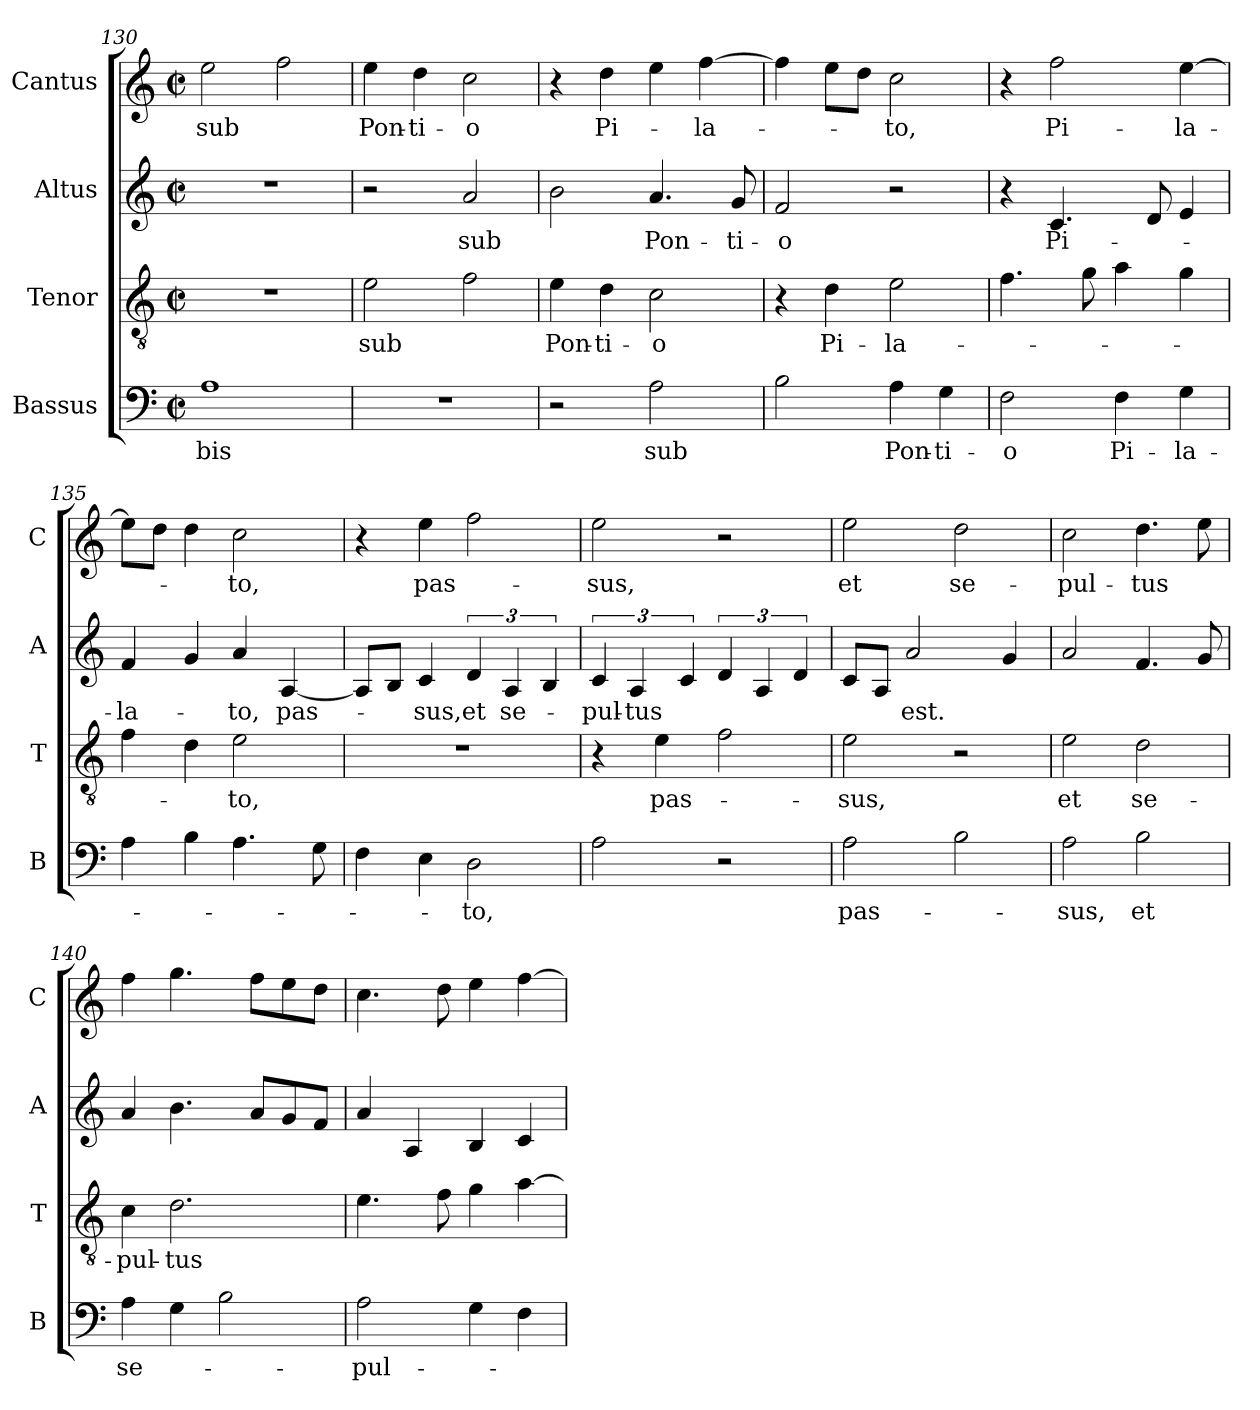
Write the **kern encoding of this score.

**kern	**text	**kern	**text	**kern	**text	**kern	**text
*part4	*part4	*part3	*part3	*part2	*part2	*part1	*part1
*staff4	*staff4	*staff3	*staff3	*staff2	*staff2	*staff1	*staff1
*I"Bassus	*	*I"Tenor	*	*I"Altus	*	*I"Cantus	*
*I'B	*	*I'T	*	*I'A	*	*I'C	*
!!LO:PB:g=z
*clefF4	*	*clefGv2	*	*clefG2	*	*clefG2	*
*k[]	*	*k[]	*	*k[]	*	*k[]	*
*C:	*	*C:	*	*C:	*	*C:	*
*M2/2	*	*M2/2	*	*M2/2	*	*M2/2	*
*met(c|)	*	*met(c|)	*	*met(c|)	*	*met(c|)	*
=130	=130	=130	=130	=130	=130	=130	=130
!	!LO:LY:b	!	!	!	!	!	!
!	!	!	!	!	!	!	!LO:LY:b
1A	-bis	1r	.	1r	.	2ee\	sub
.	.	.	.	.	.	2ff\	.
=131	=131	=131	=131	=131	=131	=131	=131
!	!	!	!LO:LY:b	!	!	!	!
!	!	!	!	!	!	!	!LO:LY:b
1r	.	2e\	sub	2r	.	4ee\	Pon-
!	!	!	!	!	!	!	!LO:LY:b
.	.	.	.	.	.	4dd\	-ti-
!	!	!	!	!	!LO:LY:b	!	!
!	!	!	!	!	!	!	!LO:LY:b
.	.	2f\	.	2a/	sub	2cc\	-o
=132	=132	=132	=132	=132	=132	=132	=132
!	!	!	!LO:LY:b	!	!	!	!
2r	.	4e\	Pon-	2b\	.	4r	.
!	!	!	!LO:LY:b	!	!	!	!
!	!	!	!	!	!	!	!LO:LY:b
.	.	4d\	-ti-	.	.	4dd\	Pi-
!	!LO:LY:b	!	!	!	!	!	!
!	!	!	!LO:LY:b	!	!	!	!
!	!	!	!	!	!LO:LY:b	!	!
2A\	sub	2c\	-o	4.a/	Pon-	4ee\	.
!	!	!	!	!	!	!	!LO:LY:b
.	.	.	.	.	.	[4ff\	-la-
!	!	!	!	!	!LO:LY:b	!	!
.	.	.	.	8g/	-ti-	.	.
=133	=133	=133	=133	=133	=133	=133	=133
!	!	!	!	!	!LO:LY:b	!	!
2B\	.	4r	.	2f/	-o	4ff\]	.
!	!	!	!LO:LY:b	!	!	!	!
.	.	4d\	Pi-	.	.	8ee\L	.
.	.	.	.	.	.	8dd\J	.
!	!LO:LY:b	!	!	!	!	!	!
!	!	!	!LO:LY:b	!	!	!	!
!	!	!	!	!	!	!	!LO:LY:b
4A\	Pon-	2e\	-la-	2r	.	2cc\	-to,
!	!LO:LY:b	!	!	!	!	!	!
4G\	-ti-	.	.	.	.	.	.
=134	=134	=134	=134	=134	=134	=134	=134
!	!LO:LY:b	!	!	!	!	!	!
2F\	-o	4.f\	.	4r	.	4r	.
!	!	!	!	!	!LO:LY:b	!	!
!	!	!	!	!	!	!	!LO:LY:b
.	.	.	.	4.c/	Pi-	2ff\	Pi-
.	.	8g\	.	.	.	.	.
!	!LO:LY:b	!	!	!	!	!	!
4F\	Pi-	4a\	.	.	.	.	.
.	.	.	.	8d/	.	.	.
!	!LO:LY:b	!	!	!	!	!	!
!	!	!	!	!	!	!	!LO:LY:b
4G\	-la-	4g\	.	4e/	.	[4ee\	-la-
=135	=135	=135	=135	=135	=135	=135	=135
!	!	!	!	!	!LO:LY:b	!	!
4A\	.	4f\	.	4f/	-la-	8ee\L]	.
.	.	.	.	.	.	8dd\J	.
4B\	.	4d\	.	4g/	.	4dd\	.
!	!	!	!LO:LY:b	!	!	!	!
!	!	!	!	!	!LO:LY:b	!	!
!	!	!	!	!	!	!	!LO:LY:b
4.A\	.	2e\	-to,	4a/	-to,	2cc\	-to,
!	!	!	!	!	!LO:LY:b	!	!
.	.	.	.	[4A/	pas-	.	.
8G\	.	.	.	.	.	.	.
!!LO:LB:g=z
=136	=136	=136	=136	=136	=136	=136	=136
4F\	.	1r	.	8A/L]	.	4r	.
.	.	.	.	8B/J	.	.	.
!	!	!	!	!	!LO:LY:b	!	!
!	!	!	!	!	!	!	!LO:LY:b
4E\	.	.	.	4c/	-sus,	4ee\	pas-
!	!LO:LY:b	!	!	!	!	!	!
!	!	!	!	!	!LO:LY:b	!	!
2D\	-to,	.	.	6d/	et	2ff\	.
!	!	!	!	!	!LO:LY:b	!	!
.	.	.	.	6A/	se-	.	.
.	.	.	.	6B/	.	.	.
=137	=137	=137	=137	=137	=137	=137	=137
!	!	!	!	!	!LO:LY:b	!	!
!	!	!	!	!	!	!	!LO:LY:b
2A\	.	4r	.	6c/	-pul-	2ee\	-sus,
!	!	!	!	!	!LO:LY:b	!	!
.	.	.	.	6A/	-tus	.	.
!	!	!	!LO:LY:b	!	!	!	!
.	.	4e\	pas-	.	.	.	.
.	.	.	.	6c/	.	.	.
2r	.	2f\	.	6d/	.	2r	.
.	.	.	.	6A/	.	.	.
.	.	.	.	6d/	.	.	.
=138	=138	=138	=138	=138	=138	=138	=138
!	!LO:LY:b	!	!	!	!	!	!
!	!	!	!LO:LY:b	!	!	!	!
!	!	!	!	!	!	!	!LO:LY:b
2A\	pas-	2e\	-sus,	8c/L	.	2ee\	et
.	.	.	.	8A/J	.	.	.
!	!	!	!	!	!LO:LY:b	!	!
.	.	.	.	2a/	est.	.	.
!	!	!	!	!	!	!	!LO:LY:b
2B\	.	2r	.	.	.	2dd\	se-
.	.	.	.	4g/	.	.	.
=139	=139	=139	=139	=139	=139	=139	=139
!	!LO:LY:b	!	!	!	!	!	!
!	!	!	!LO:LY:b	!	!	!	!
!	!	!	!	!	!	!	!LO:LY:b
2A\	-sus,	2e\	et	2a/	.	2cc\	-pul-
!	!LO:LY:b	!	!	!	!	!	!
!	!	!	!LO:LY:b	!	!	!	!
!	!	!	!	!	!	!	!LO:LY:b
2B\	et	2d\	se-	4.f/	.	4.dd\	-tus
.	.	.	.	8g/	.	8ee\	.
=140	=140	=140	=140	=140	=140	=140	=140
!	!LO:LY:b	!	!	!	!	!	!
!	!	!	!LO:LY:b	!	!	!	!
4A\	se-	4c\	-pul-	4a/	.	4ff\	.
!	!	!	!LO:LY:b	!	!	!	!
4G\	.	2.d\	-tus	4.b\	.	4.gg\	.
2B\	.	.	.	.	.	.	.
.	.	.	.	8a/L	.	8ff\L	.
.	.	.	.	8g/	.	8ee\	.
.	.	.	.	8f/J	.	8dd\J	.
=141	=141	=141	=141	=141	=141	=141	=141
!	!LO:LY:b	!	!	!	!	!	!
2A\	-pul-	4.e\	.	4a/	.	4.cc\	.
.	.	.	.	4A/	.	.	.
.	.	8f\	.	.	.	8dd\	.
4G\	.	4g\	.	4B/	.	4ee\	.
4F\	.	[4a\	.	4c/	.	[4ff\	.
=	=	=	=	=	=	=	=
*-	*-	*-	*-	*-	*-	*-	*-
